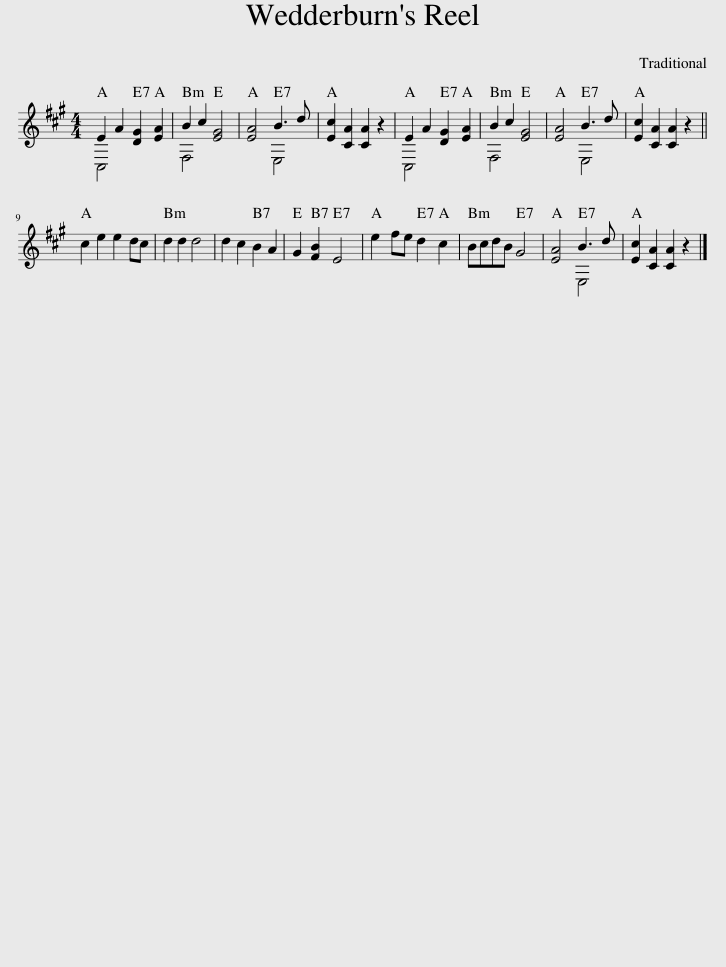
X:1
%%score ( 1 2 )
L:1/8
M:4/4
I:linebreak $
K:A
V:1 treble
V:2 treble
V:1
 E2 A2 [DG]2 [EA]2 | B2 c2 [EG]4 | [EA]4 B3 d | [Ec]2 [CA]2 [CA]2 z2 | E2 A2 [DG]2 [EA]2 | %5
 B2 c2 [EG]4 | [EA]4 B3 d | [Ec]2 [CA]2 [CA]2 z2 ||$ c2 e2 e2 dc | d2 d2 d4 | %10
 d2 c2 B2 A2 | G2 [FB]2 E4 | e2 fe d2 c2 | BcdB G4 | [EA]4 B3 d | %15
 [Ec]2 [CA]2 [CA]2 z2 |] %16
V:2
 C,4 x4 | F,4 x4 | x4 E,4 | x8 | C,4 x4 | %5
 F,4 x4 | x4 E,4 | x8 ||$ x8 | x8 | %10
 x8 | x8 | x8 | x8 | x4 E,4 | %15
 x8 |] %16
